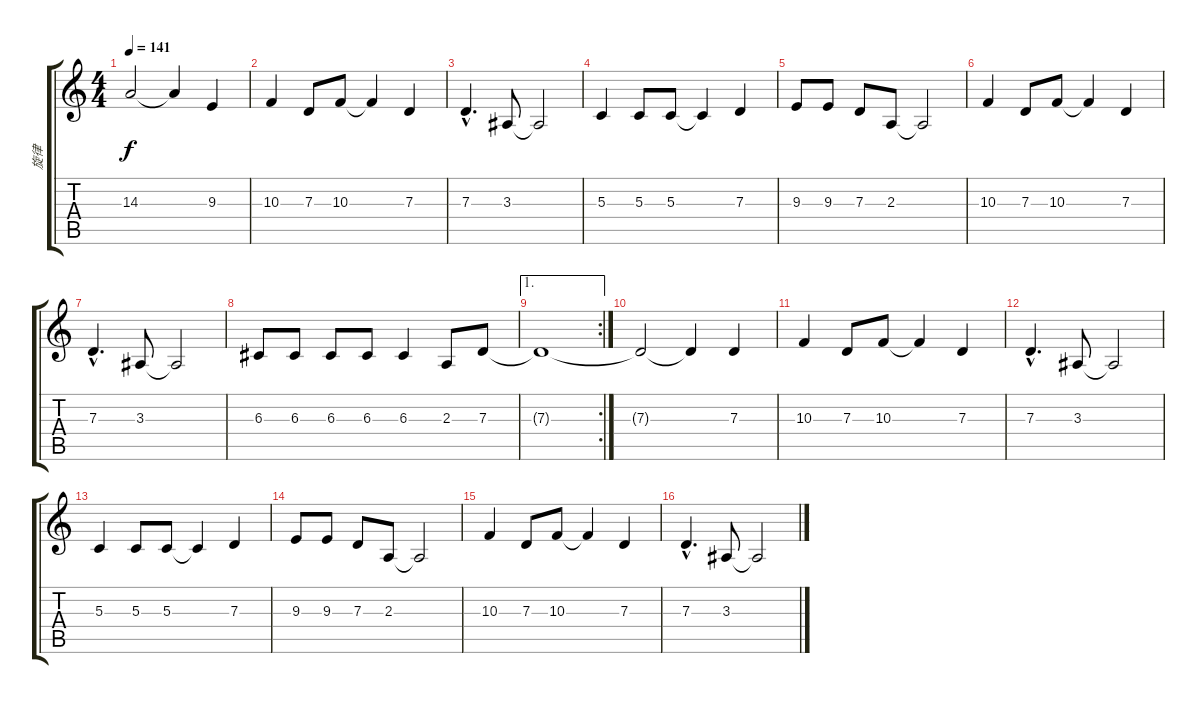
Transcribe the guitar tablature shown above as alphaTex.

\track ("旋律" "旋律") {instrument sopranosax}
\staff {score tabs}
\tuning (E4 B3 G3 D3 A2 E2) {hide}
\ts (4 4)
\tempo 141
\clef g2
\ks c
14.3.2{dy f} 14.3{t}.4 9.3.4 |
10.3.4 7.3.8 10.3.8 10.3{t}.4 7.3.4 |
7.3{hac}.4{d} 3.3.8 3.3{t}.2 |
5.3.4 5.3.8 5.3.8 5.3{t}.4 7.3.4 |
9.3.8 9.3.8 7.3.8 2.3.8 2.3{t}.2 |
10.3.4 7.3.8 10.3.8 10.3{t}.4 7.3.4 |
7.3{hac}.4{d} 3.3.8 3.3{t}.2 |
6.3.8 6.3.8 6.3.8 6.3.8 6.3.4 2.3.8 7.3.8 |
\ae 1
\rc 2
7.3{t}.1 |
7.3{t}.2 7.3{t}.4 7.3.4 |
10.3.4 7.3.8 10.3.8 10.3{t}.4 7.3.4 |
7.3{hac}.4{d} 3.3.8 3.3{t}.2 |
5.3.4 5.3.8 5.3.8 5.3{t}.4 7.3.4 |
9.3.8 9.3.8 7.3.8 2.3.8 2.3{t}.2 |
10.3.4 7.3.8 10.3.8 10.3{t}.4 7.3.4 |
7.3{hac}.4{d} 3.3.8 3.3{t}.2
